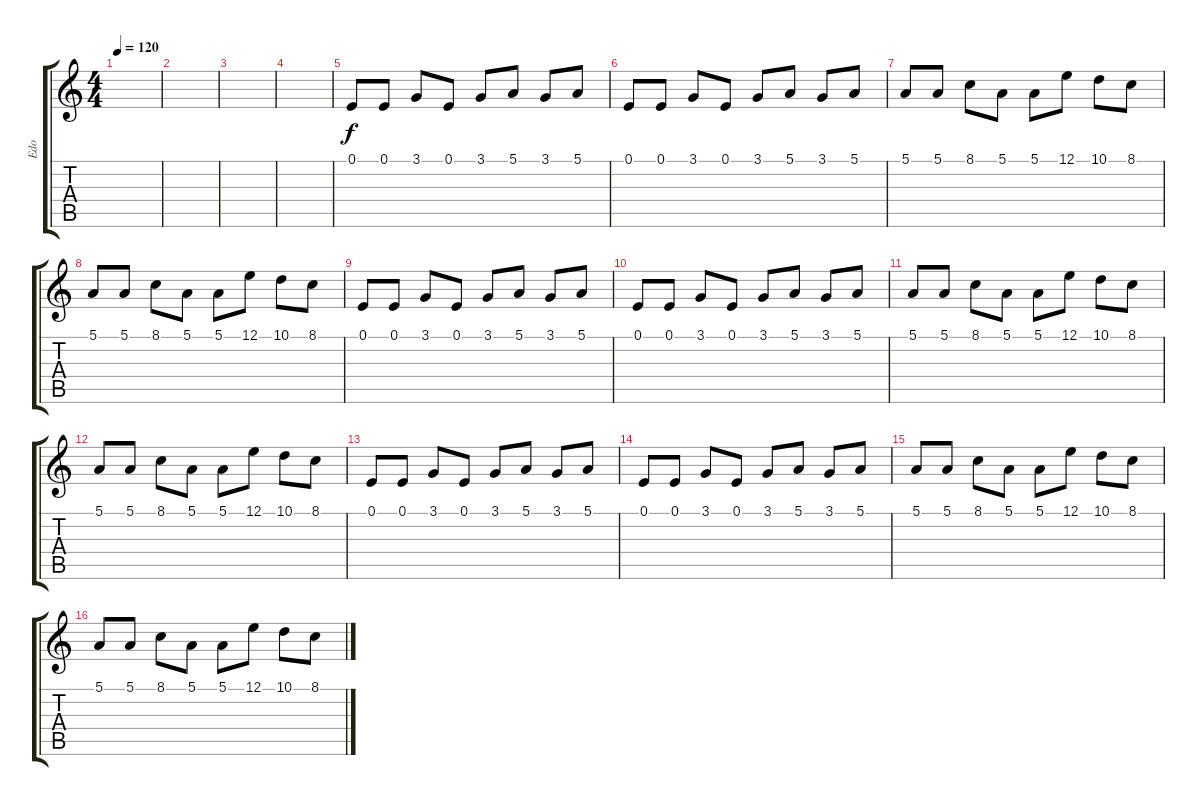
\track ("Edo" "Edo") {instrument violin}
\staff {score tabs}
\tuning (E4 B3 G3 D3 A2 E2) {hide}
\ts (4 4)
\tempo 120
\clef g2
\ks c
|
|
|
|
0.1.8 0.1.8 3.1.8 0.1.8 3.1.8 5.1.8 3.1.8 5.1.8 |
0.1.8 0.1.8 3.1.8 0.1.8 3.1.8 5.1.8 3.1.8 5.1.8 |
5.1.8 5.1.8 8.1.8 5.1.8 5.1.8 12.1.8 10.1.8 8.1.8 |
5.1.8 5.1.8 8.1.8 5.1.8 5.1.8 12.1.8 10.1.8 8.1.8 |
0.1.8 0.1.8 3.1.8 0.1.8 3.1.8 5.1.8 3.1.8 5.1.8 |
0.1.8 0.1.8 3.1.8 0.1.8 3.1.8 5.1.8 3.1.8 5.1.8 |
5.1.8 5.1.8 8.1.8 5.1.8 5.1.8 12.1.8 10.1.8 8.1.8 |
5.1.8 5.1.8 8.1.8 5.1.8 5.1.8 12.1.8 10.1.8 8.1.8 |
0.1.8 0.1.8 3.1.8 0.1.8 3.1.8 5.1.8 3.1.8 5.1.8 |
0.1.8 0.1.8 3.1.8 0.1.8 3.1.8 5.1.8 3.1.8 5.1.8 |
5.1.8 5.1.8 8.1.8 5.1.8 5.1.8 12.1.8 10.1.8 8.1.8 |
5.1.8 5.1.8 8.1.8 5.1.8 5.1.8 12.1.8 10.1.8 8.1.8
